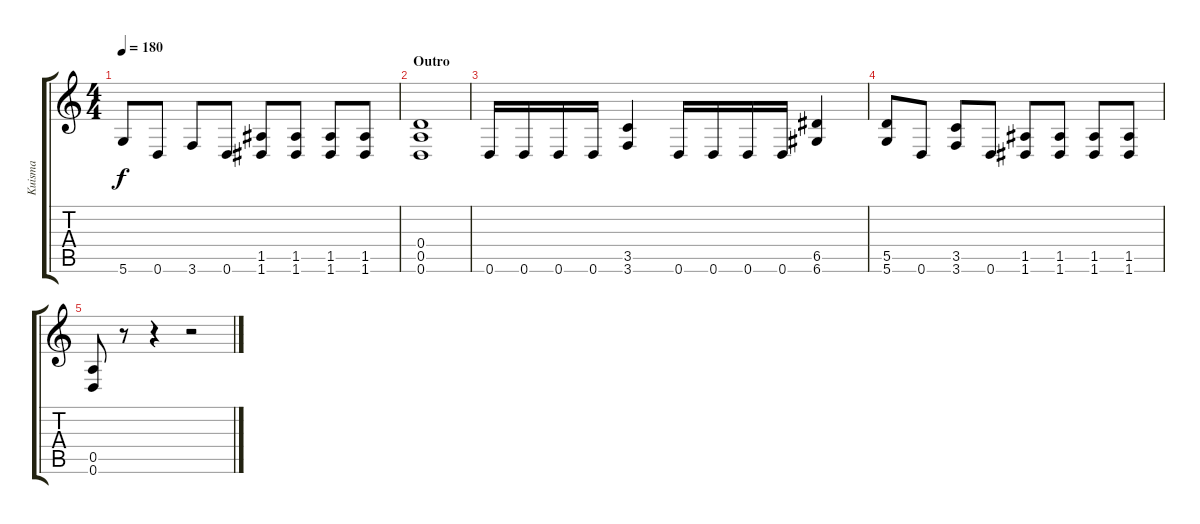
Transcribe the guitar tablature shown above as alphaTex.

\track ("Kuisma" "Kuisma") {instrument distortionguitar}
\staff {score tabs}
\tuning (E4 B3 G3 D3 A2 D2) {hide}
\ts (4 4)
\tempo 180
\clef g2
\ks c
5.6.8{dy f} 0.6.8 3.6.8 0.6.8 (1.5 1.6).8 (1.5 1.6).8 (1.5 1.6).8 (1.5 1.6).8 |
\section ("" "Outro")
(0.4 0.5 0.6).1 |
0.6.16 0.6.16 0.6.16 0.6.16 (3.5 3.6).4 0.6.16 0.6.16 0.6.16 0.6.16 (6.5 6.6).4 |
(5.5 5.6).8 0.6.8 (3.5 3.6).8 0.6.8 (1.5 1.6).8 (1.5 1.6).8 (1.5 1.6).8 (1.5 1.6).8 |
(0.5 0.6).8 r.8 r.4 r.2
